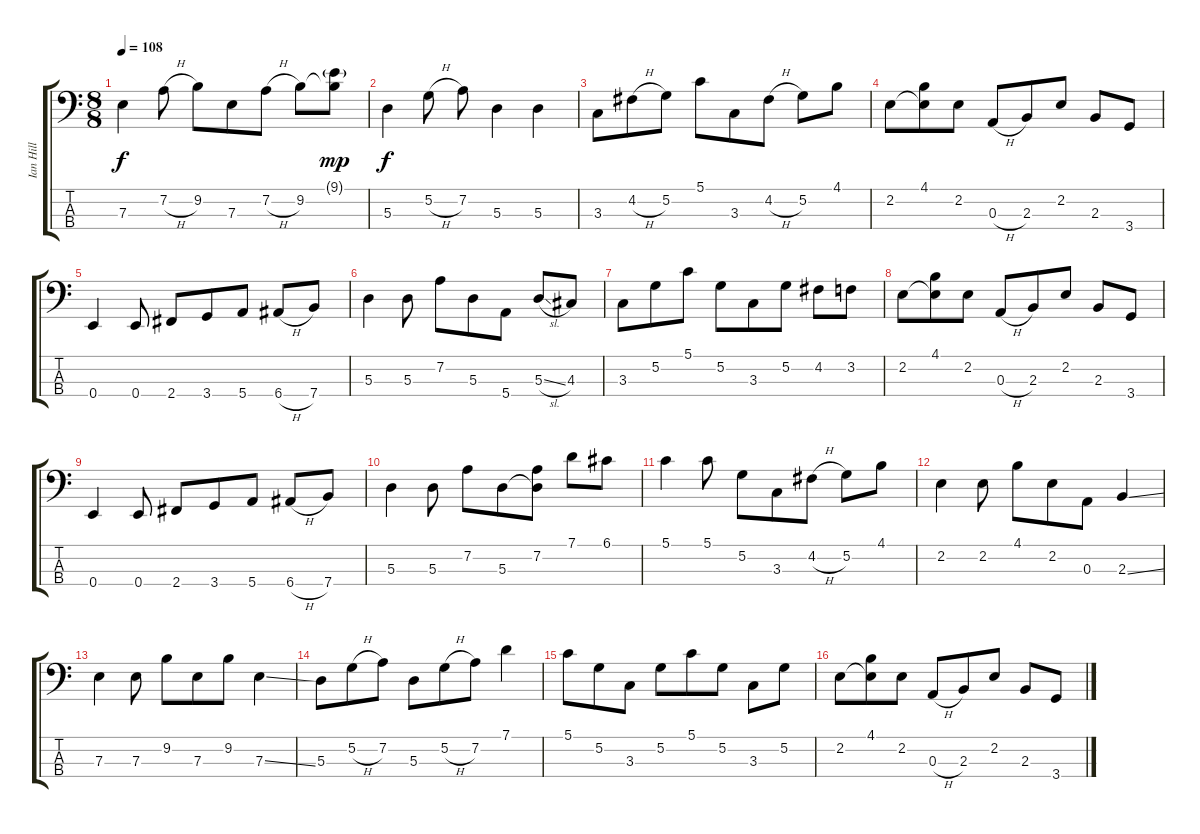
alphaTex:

\track ("Ian Hill" "Ian Hill") {instrument electricbassfinger}
\staff {score tabs}
\tuning (G2 D2 A1 E1) {hide}
\ts (8 8)
\tempo 108
\clef f4
\ks c
7.3.4{dy f} 7.2{h}.8 9.2.8 7.3.8 7.2{h}.8 9.2.8 (9.1{g} 9.2{t}).8{dy mp} |
5.3.4{dy f} 5.2{h}.8 7.2.8 5.3.4 5.3.4 |
3.3.8 4.2{h}.8 5.2.8 5.1.8 3.3.8 4.2{h}.8 5.2.8 4.1.8 |
2.2.8 (4.1 2.2{t}).8 2.2.8 0.3{h}.8 2.3.8 2.2.8 2.3.8 3.4.8 |
0.4.4 0.4.8 2.4.8 3.4.8 5.4.8 6.4{h}.8 7.4.8 |
5.3.4 5.3.8 7.2.8 5.3.8 5.4.8 5.3{sl}.8 4.3.8 |
3.3.8 5.2.8 5.1.8 5.2.8 3.3.8 5.2.8 4.2.8 3.2.8 |
2.2.8 (4.1 2.2{t}).8 2.2.8 0.3{h}.8 2.3.8 2.2.8 2.3.8 3.4.8 |
0.4.4 0.4.8 2.4.8 3.4.8 5.4.8 6.4{h}.8 7.4.8 |
5.3.4 5.3.8 7.2.8 5.3.8 (7.2 5.3{t}).8 7.1.8 6.1.8 |
5.1.4 5.1.8 5.2.8 3.3.8 4.2{h}.8 5.2.8 4.1.8 |
2.2.4 2.2.8 4.1.8 2.2.8 0.3.8 2.3{ss}.4 |
7.3.4 7.3.8 9.2.8 7.3.8 9.2.8 7.3{ss}.4 |
5.3.8 5.2{h}.8 7.2.8 5.3.8 5.2{h}.8 7.2.8 7.1.4 |
5.1.8 5.2.8 3.3.8 5.2.8 5.1.8 5.2.8 3.3.8 5.2.8 |
2.2.8 (4.1 2.2{t}).8 2.2.8 0.3{h}.8 2.3.8 2.2.8 2.3.8 3.4.8
